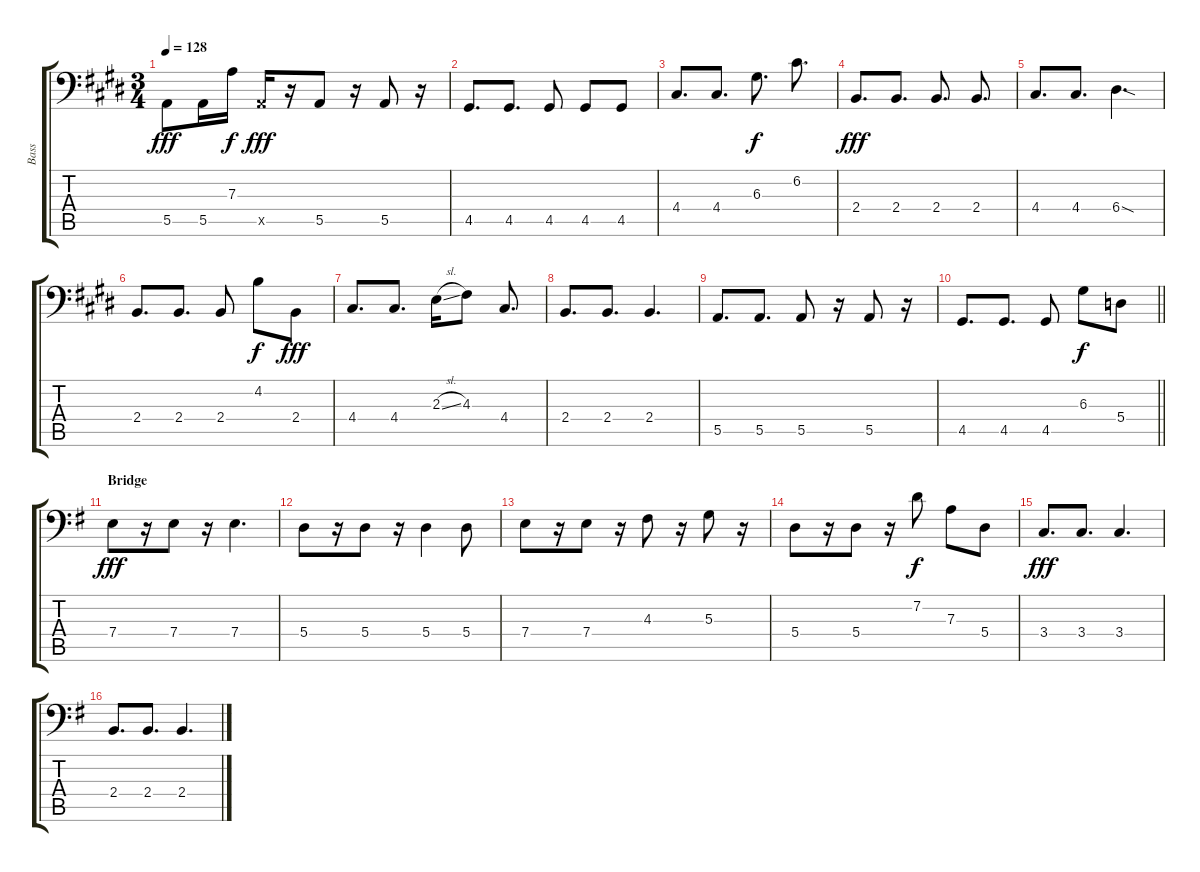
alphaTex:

\track ("Bass" "Bass") {instrument electricbassfinger}
\staff {score tabs}
\tuning (C3 G2 D2 A1 E1 B0) {hide}
\ts (3 4)
\tempo 128
\clef f4
\ks c#minor
5.5.8{dy fff} 5.5.16 7.3.16{dy f} 5.5{x}.16{dy fff} r.16 5.5.8 r.16 5.5.8 r.16 |
4.5.8{d} 4.5.8{d} 4.5.8 4.5.8 4.5.8 |
\ks e
4.4.8{d} 4.4.8{d} 6.3.8{d dy f} 6.2.8{d} |
\ks c#minor
2.4.8{d dy fff} 2.4.8{d} 2.4.8{d} 2.4.8{d} |
4.4.8{d} 4.4.8{d} 6.4{sod}.4{d} |
2.4.8{d} 2.4.8{d} 2.4.8 4.2.8{dy f} 2.4.8{dy fff} |
\ks e
4.4.8{d} 4.4.8{d} 2.3{sl}.16 4.3.8 4.4.8{d} |
\ks c#minor
2.4.8{d} 2.4.8{d} 2.4.4{d} |
5.5.8{d} 5.5.8{d} 5.5.8 r.16 5.5.8 r.16 |
\barLineRight lightlight
4.5.8{d} 4.5.8{d} 4.5.8 6.3.8{dy f} 5.4.8 |
\section ("" "Bridge")
\ks g
7.4.8{dy fff} r.16 7.4.8 r.16 7.4.4{d} |
5.4.8 r.16 5.4.8 r.16 5.4.4 5.4.8 |
7.4.8 r.16 7.4.8 r.16 4.3.8 r.16 5.3.8 r.16 |
5.4.8 r.16 5.4.8 r.16 7.2.8{dy f} 7.3.8 5.4.8 |
3.4.8{d dy fff} 3.4.8{d} 3.4.4{d} |
2.4.8{d} 2.4.8{d} 2.4.4{d}
